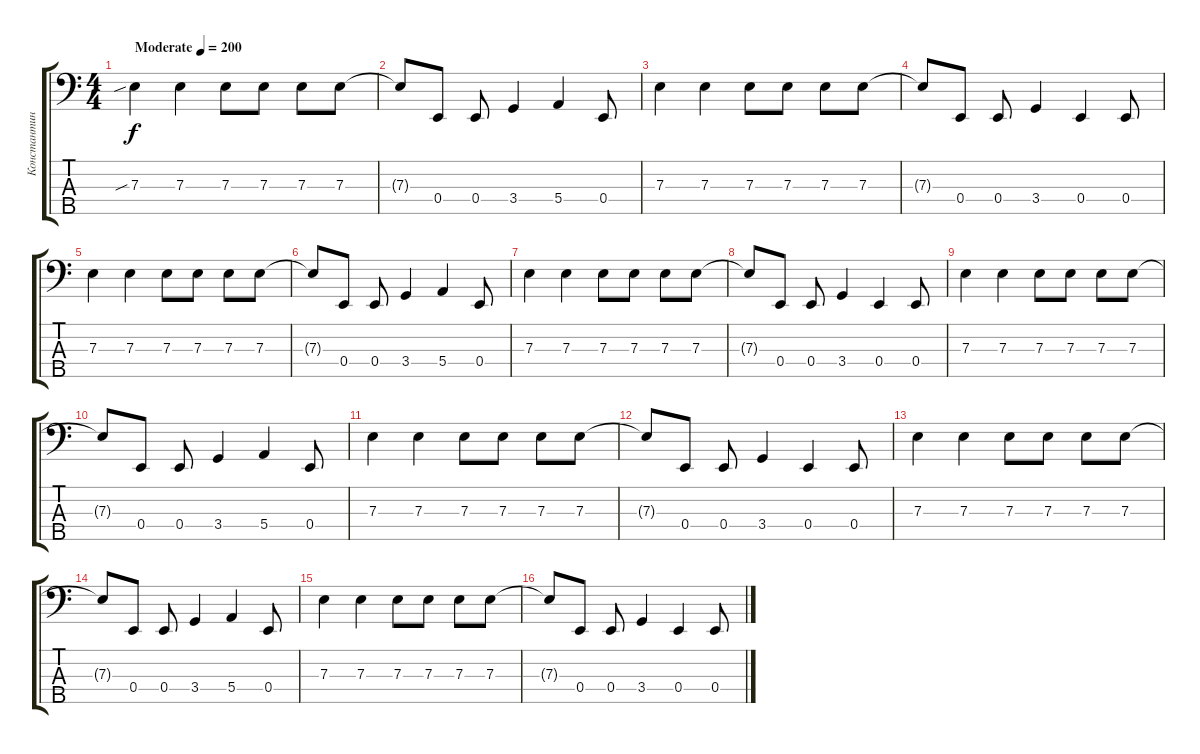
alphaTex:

\track ("Константин Бекрев" "Константин") {instrument electricbasspick}
\staff {score tabs}
\tuning (G2 D2 A1 E1 B0) {hide}
\ts (4 4)
\tempo (200 "Moderate")
\clef f4
\ks c
7.3{sib}.4{dy f instrument electricbasspick} 7.3.4 7.3.8 7.3.8 7.3.8 7.3.8 |
7.3{t}.8 0.4.8 0.4.8 3.4.4 5.4.4 0.4.8 |
7.3.4 7.3.4 7.3.8 7.3.8 7.3.8 7.3.8 |
7.3{t}.8 0.4.8 0.4.8 3.4.4 0.4.4 0.4.8 |
7.3.4 7.3.4 7.3.8 7.3.8 7.3.8 7.3.8 |
7.3{t}.8 0.4.8 0.4.8 3.4.4 5.4.4 0.4.8 |
7.3.4 7.3.4 7.3.8 7.3.8 7.3.8 7.3.8 |
7.3{t}.8 0.4.8 0.4.8 3.4.4 0.4.4 0.4.8 |
7.3.4 7.3.4 7.3.8 7.3.8 7.3.8 7.3.8 |
7.3{t}.8 0.4.8 0.4.8 3.4.4 5.4.4 0.4.8 |
7.3.4 7.3.4 7.3.8 7.3.8 7.3.8 7.3.8 |
7.3{t}.8 0.4.8 0.4.8 3.4.4 0.4.4 0.4.8 |
7.3.4 7.3.4 7.3.8 7.3.8 7.3.8 7.3.8 |
7.3{t}.8 0.4.8 0.4.8 3.4.4 5.4.4 0.4.8 |
7.3.4 7.3.4 7.3.8 7.3.8 7.3.8 7.3.8 |
7.3{t}.8 0.4.8 0.4.8 3.4.4 0.4.4 0.4.8
